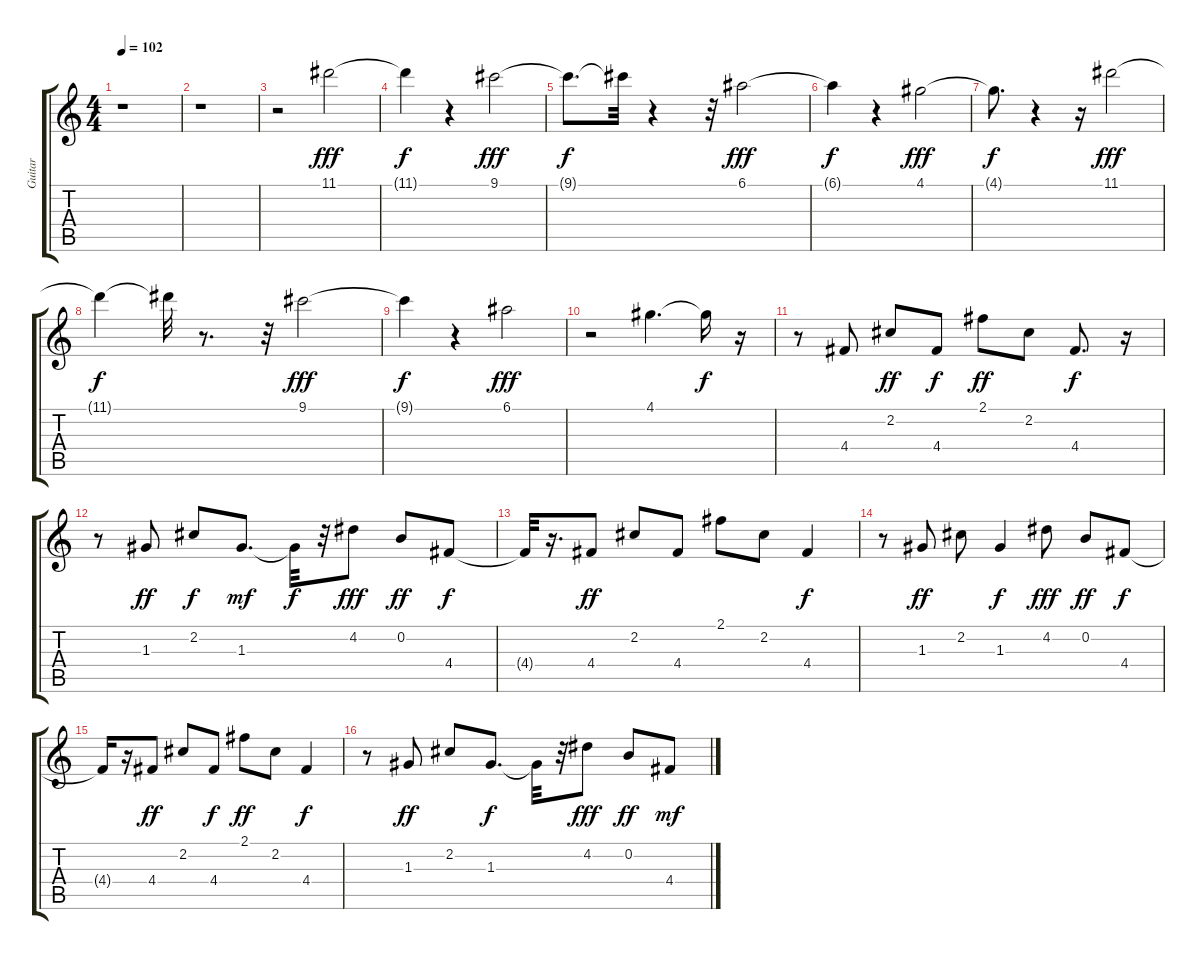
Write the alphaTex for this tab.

\track ("Guitar" "Guitar") {instrument acousticguitarnylon}
\staff {score tabs}
\tuning (E4 B3 G3 D3 A2 E2) {hide}
\ts (4 4)
\tempo 102
\clef g2
\ks c
r.1{dy f} |
r.1 |
r.2 11.1.2{dy fff} |
11.1{t}.4{dy f} r.4 9.1.2{dy fff} |
9.1{t}.8{d dy f} 9.1{t}.32 r.4 r.32 6.1.2{dy fff} |
6.1{t}.4{dy f} r.4 4.1.2{dy fff} |
4.1{t}.8{d dy f} r.4 r.16 11.1.2{dy fff} |
11.1{t}.4{dy f} 11.1{t}.32 r.8{d} r.32 9.1.2{dy fff} |
9.1{t}.4{dy f} r.4 6.1.2{dy fff} |
r.2 4.1.4{d} 4.1{t}.16{dy f} r.16 |
r.8 4.4.8 2.2.8{dy ff} 4.4.8{dy f} 2.1.8{dy ff} 2.2.8 4.4.8{d dy f} r.16 |
r.8 1.3.8{dy ff} 2.2.8{dy f} 1.3.8{d dy mf} 1.3{t}.32{dy f} r.32 4.2.8{dy fff} 0.2.8{dy ff} 4.4.8{dy f} |
4.4{t}.32 r.16{d} 4.4.8{dy ff} 2.2.8 4.4.8 2.1.8 2.2.8 4.4.4{dy f} |
r.8 1.3.8{dy ff} 2.2.8 1.3.4{dy f} 4.2.8{dy fff} 0.2.8{dy ff} 4.4.8{dy f} |
4.4{t}.16 r.16 4.4.8{dy ff} 2.2.8 4.4.8{dy f} 2.1.8{dy ff} 2.2.8 4.4.4{dy f} |
r.8 1.3.8{dy ff} 2.2.8 1.3.8{d dy f} 1.3{t}.32 r.32 4.2.8{dy fff} 0.2.8{dy ff} 4.4.8{dy mf}
